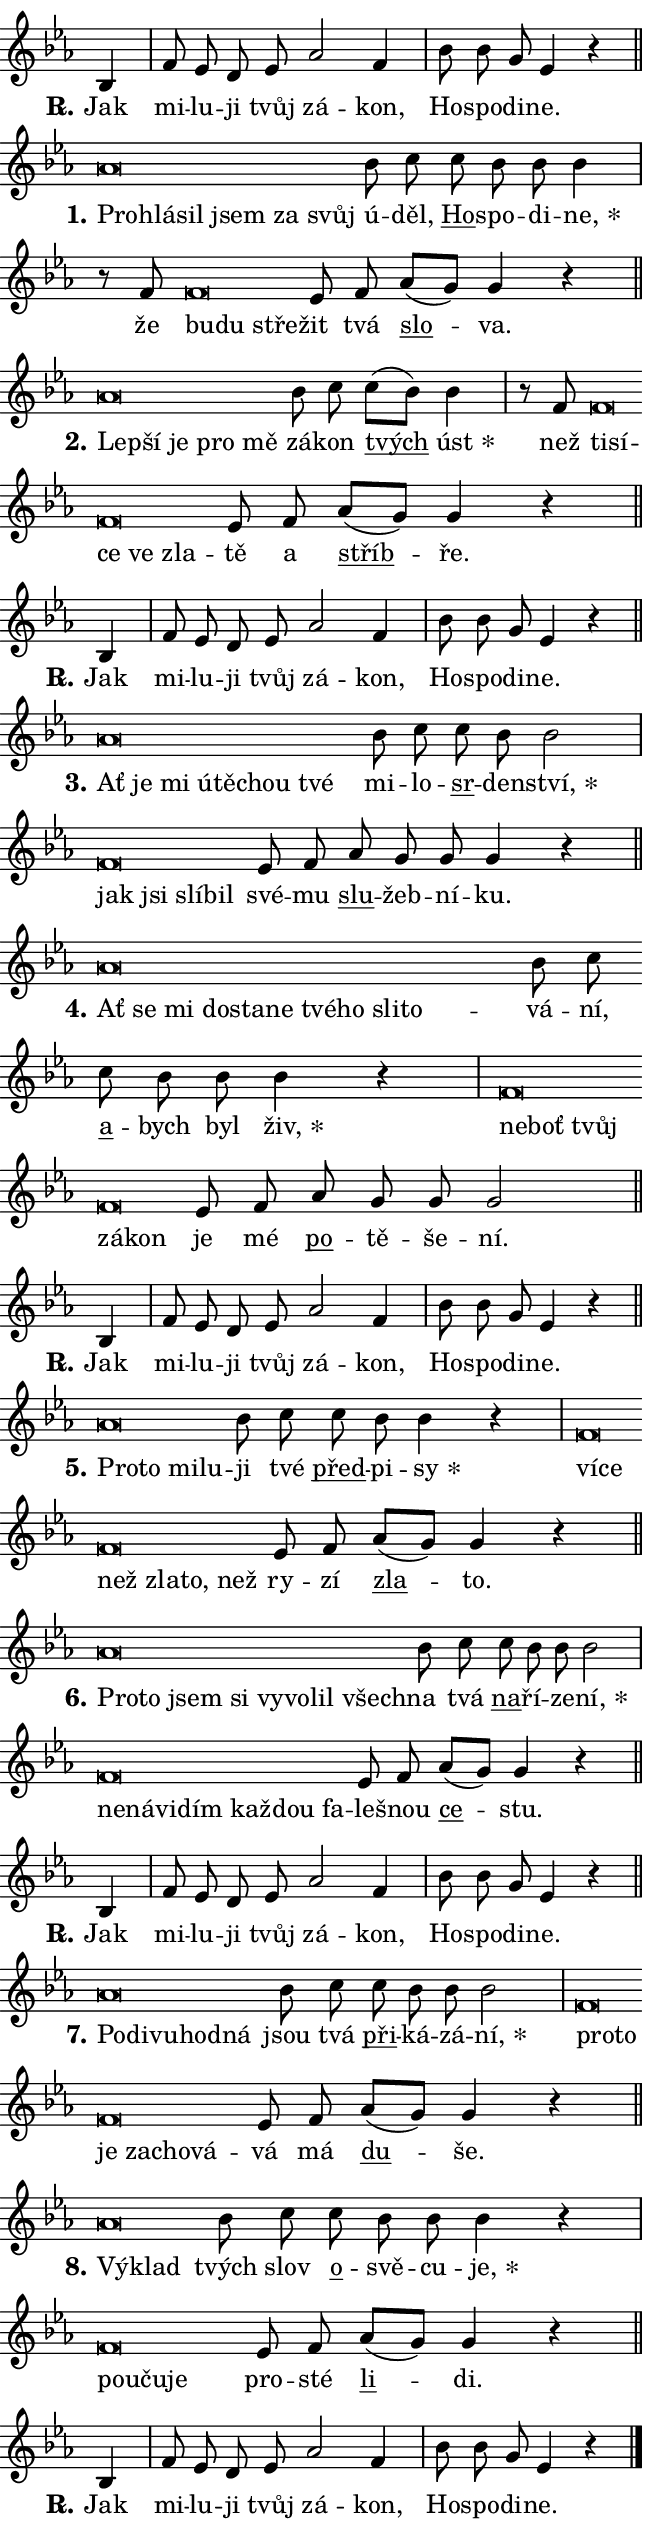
\version "2.24.0"
\header { tagline = "" }
\paper {
  indent = 0\cm
  top-margin = 0\cm
  right-margin = 0.13\cm % to fit lyric hyphens
  bottom-margin = 0\cm
  left-margin = 0\cm
  paper-width = 11\cm
  page-breaking = #ly:one-page-breaking
  system-system-spacing.basic-distance = #11
  score-system-spacing.basic-distance = #11
  ragged-last = ##f
}


%% Author: Thomas Morley
%% https://lists.gnu.org/archive/html/lilypond-user/2020-05/msg00002.html
#(define (line-position grob)
"Returns position of @var[grob} in current system:
   @code{'start}, if at first time-step
   @code{'end}, if at last time-step
   @code{'middle} otherwise
"
  (let* ((col (ly:item-get-column grob))
         (ln (ly:grob-object col 'left-neighbor))
         (rn (ly:grob-object col 'right-neighbor))
         (col-to-check-left (if (ly:grob? ln) ln col))
         (col-to-check-right (if (ly:grob? rn) rn col))
         (break-dir-left
           (and
             (ly:grob-property col-to-check-left 'non-musical #f)
             (ly:item-break-dir col-to-check-left)))
         (break-dir-right
           (and
             (ly:grob-property col-to-check-right 'non-musical #f)
             (ly:item-break-dir col-to-check-right))))
        (cond ((eqv? 1 break-dir-left) 'start)
              ((eqv? -1 break-dir-right) 'end)
              (else 'middle))))

#(define (tranparent-at-line-position vctor)
  (lambda (grob)
  "Relying on @code{line-position} select the relevant enry from @var{vctor}.
Used to determine transparency,"
    (case (line-position grob)
      ((end) (not (vector-ref vctor 0)))
      ((middle) (not (vector-ref vctor 1)))
      ((start) (not (vector-ref vctor 2))))))

noteHeadBreakVisibility =
#(define-music-function (break-visibility)(vector?)
"Makes @code{NoteHead}s transparent relying on @var{break-visibility}"
#{
  \override NoteHead.transparent =
    #(tranparent-at-line-position break-visibility)
#})

#(define delete-ledgers-for-transparent-note-heads
  (lambda (grob)
    "Reads whether a @code{NoteHead} is transparent.
If so this @code{NoteHead} is removed from @code{'note-heads} from
@var{grob}, which is supposed to be @code{LedgerLineSpanner}.
As a result ledgers are not printed for this @code{NoteHead}"
    (let* ((nhds-array (ly:grob-object grob 'note-heads))
           (nhds-list
             (if (ly:grob-array? nhds-array)
                 (ly:grob-array->list nhds-array)
                 '()))
           ;; Relies on the transparent-property being done before
           ;; Staff.LedgerLineSpanner.after-line-breaking is executed.
           ;; This is fragile ...
           (to-keep
             (remove
               (lambda (nhd)
                 (ly:grob-property nhd 'transparent #f))
               nhds-list)))
      ;; TODO find a better method to iterate over grob-arrays, similiar
      ;; to filter/remove etc for lists
      ;; For now rebuilt from scratch
      (set! (ly:grob-object grob 'note-heads)  '())
      (for-each
        (lambda (nhd)
          (ly:pointer-group-interface::add-grob grob 'note-heads nhd))
        to-keep))))

squashNotes = {
  \override NoteHead.X-extent = #'(-0.2 . 0.2)
  \override NoteHead.Y-extent = #'(-0.75 . 0)
  \override NoteHead.stencil =
    #(lambda (grob)
       (let ((pos (ly:grob-property grob 'staff-position)))
         (begin
           (if (< pos -7) (display "ERROR: Lower brevis then expected\n") (display ""))
           (if (<= pos -6) ly:text-interface::print ly:note-head::print))))
}
unSquashNotes = {
  \revert NoteHead.X-extent
  \revert NoteHead.Y-extent
  \revert NoteHead.stencil
}

hideNotes = \noteHeadBreakVisibility #begin-of-line-visible
unHideNotes = \noteHeadBreakVisibility #all-visible

% work-around for resetting accidentals
% https://lilypond.org/doc/v2.23/Documentation/notation/displaying-rhythms#unmetered-music
cadenzaMeasure = {
  \cadenzaOff
  \partial 1024 s1024
  \cadenzaOn
}

#(define-markup-command (accent layout props text) (markup?)
  "Underline accented syllable"
  (interpret-markup layout props
    #{\markup \override #'(offset . 4.3) \underline { #text }#}))

responsum = \markup \concat {
  "R" \hspace #-1.05 \path #0.1 #'((moveto 0 0.07) (lineto 0.9 0.8)) \hspace #0.05 "."
}

spaceSize = #0.6828661417322834 % exact space size for TeX Gyre Schola

\layout {
  \context {
    \Staff
    \remove "Time_signature_engraver"
    \override LedgerLineSpanner.after-line-breaking = #delete-ledgers-for-transparent-note-heads
  }
  \context {
    \Lyrics {
      \override LyricSpace.minimum-distance = \spaceSize
      \override LyricText.font-name = #"TeX Gyre Schola"
      \override LyricText.font-size = 1
      \override StanzaNumber.font-name = #"TeX Gyre Schola Bold"
      \override StanzaNumber.font-size = 1
    }
  }
  \context {
    \Score 
    \override NoteHead.text =
      #(lambda (grob) 
        (let ((pos (ly:grob-property grob 'staff-position)))
          #{\markup {
            \combine
              \halign #-0.55 \raise #(if (= pos -6) 0 0.5) \override #'(thickness . 2) \draw-line #'(3.2 . 0)
              \musicglyph "noteheads.sM1"
          }#}))
  }
}

% magnetic-lyrics.ily
%
%   written by
%     Jean Abou Samra <jean@abou-samra.fr>
%     Werner Lemberg <wl@gnu.org>
%
%   adapted by
%     Jiri Hon <jiri.hon@gmail.com>
%
% Version 2022-Apr-15

% https://www.mail-archive.com/lilypond-user@gnu.org/msg149350.html

#(define (Left_hyphen_pointer_engraver context)
   "Collect syllable-hyphen-syllable occurrences in lyrics and store
them in properties.  This engraver only looks to the left.  For
example, if the lyrics input is @code{foo -- bar}, it does the
following.

@itemize @bullet
@item
Set the @code{text} property of the @code{LyricHyphen} grob between
@q{foo} and @q{bar} to @code{foo}.

@item
Set the @code{left-hyphen} property of the @code{LyricText} grob with
text @q{foo} to the @code{LyricHyphen} grob between @q{foo} and
@q{bar}.
@end itemize

Use this auxiliary engraver in combination with the
@code{lyric-@/text::@/apply-@/magnetic-@/offset!} hook."
   (let ((hyphen #f)
         (text #f))
     (make-engraver
      (acknowledgers
       ((lyric-syllable-interface engraver grob source-engraver)
        (set! text grob)))
      (end-acknowledgers
       ((lyric-hyphen-interface engraver grob source-engraver)
        ;(when (not (grob::has-interface grob 'lyric-space-interface))
          (set! hyphen grob)));)
      ((stop-translation-timestep engraver)
       (when (and text hyphen)
         (ly:grob-set-object! text 'left-hyphen hyphen))
       (set! text #f)
       (set! hyphen #f)))))

#(define (lyric-text::apply-magnetic-offset! grob)
   "If the space between two syllables is less than the value in
property @code{LyricText@/.details@/.squash-threshold}, move the right
syllable to the left so that it gets concatenated with the left
syllable.

Use this function as a hook for
@code{LyricText@/.after-@/line-@/breaking} if the
@code{Left_@/hyphen_@/pointer_@/engraver} is active."
   (let ((hyphen (ly:grob-object grob 'left-hyphen #f)))
     (when hyphen
       (let ((left-text (ly:spanner-bound hyphen LEFT)))
         (when (grob::has-interface left-text 'lyric-syllable-interface)
           (let* ((common (ly:grob-common-refpoint grob left-text X))
                  (this-x-ext (ly:grob-extent grob common X))
                  (left-x-ext
                   (begin
                     ;; Trigger magnetism for left-text.
                     (ly:grob-property left-text 'after-line-breaking)
                     (ly:grob-extent left-text common X)))
                  ;; `delta` is the gap width between two syllables.
                  (delta (- (interval-start this-x-ext)
                            (interval-end left-x-ext)))
                  (details (ly:grob-property grob 'details))
                  (threshold (assoc-get 'squash-threshold details 0.2)))
             (when (< delta threshold)
               (let* (;; We have to manipulate the input text so that
                      ;; ligatures crossing syllable boundaries are not
                      ;; disabled.  For languages based on the Latin
                      ;; script this is essentially a beautification.
                      ;; However, for non-Western scripts it can be a
                      ;; necessity.
                      (lt (ly:grob-property left-text 'text))
                      (rt (ly:grob-property grob 'text))
                      (is-space (grob::has-interface hyphen 'lyric-space-interface))
                      (space (if is-space " " ""))
                      (extra-delta (if is-space spaceSize 0))
                      ;; Append new syllable.
                      (ltrt-space (if (and (string? lt) (string? rt))
                                (string-append lt space rt)
                                (make-concat-markup (list lt space rt))))
                      ;; Right-align `ltrt` to the right side.
                      (ltrt-space-markup (grob-interpret-markup
                               grob
                               (make-translate-markup
                                (cons (interval-length this-x-ext) 0)
                                (make-right-align-markup ltrt-space)))))
                 (begin
                   ;; Don't print `left-text`.
                   (ly:grob-set-property! left-text 'stencil #f)
                   ;; Set text and stencil (which holds all collected
                   ;; syllables so far) and shift it to the left.
                   (ly:grob-set-property! grob 'text ltrt-space)
                   (ly:grob-set-property! grob 'stencil ltrt-space-markup)
                   (ly:grob-translate-axis! grob (- (- delta extra-delta)) X))))))))))


#(define (lyric-hyphen::displace-bounds-first grob)
   ;; Make very sure this callback isn't triggered too early.
   (let ((left (ly:spanner-bound grob LEFT))
         (right (ly:spanner-bound grob RIGHT)))
     (ly:grob-property left 'after-line-breaking)
     (ly:grob-property right 'after-line-breaking)
     (ly:lyric-hyphen::print grob)))

squashThreshold = #0.4

\layout {
  \context {
    \Lyrics
    \consists #Left_hyphen_pointer_engraver
    \override LyricText.after-line-breaking =
      #lyric-text::apply-magnetic-offset!
    \override LyricHyphen.stencil = #lyric-hyphen::displace-bounds-first
    \override LyricText.details.squash-threshold = \squashThreshold
    \override LyricHyphen.minimum-distance = 0
    \override LyricHyphen.minimum-length = \squashThreshold
  }
}

squashText = \override LyricText.details.squash-threshold = 9999
unSquashText = \override LyricText.details.squash-threshold = \squashThreshold

leftText = \override LyricText.self-alignment-X = #LEFT
unLeftText = \revert LyricText.self-alignment-X

starOffset = #(lambda (grob) 
                (let ((x_offset (ly:self-alignment-interface::aligned-on-x-parent grob)))
                  (if (= x_offset 0) 0 (+ x_offset 1.2))))

star = #(define-music-function (syllable)(string?)
"Append star separator at the end of a syllable"
#{
  \once \override LyricText.X-offset = #starOffset
  \lyricmode { \markup {
    #syllable
    \override #'((font-name . "TeX Gyre Schola Bold")) \hspace #0.2 \lower #0.65 \larger "*"
  } }
#})

starAccent = #(define-music-function (syllable)(string?)
"Append star separator at the end of a syllable and make accent"
#{
  \once \override LyricText.X-offset = #starOffset
  \lyricmode { \markup {
    \accent #syllable
    \override #'((font-name . "TeX Gyre Schola Bold")) \hspace #0.2 \lower #0.65 \larger "*"
  } }
#})

breath = #(define-music-function (syllable)(string?)
"Append breathing indicator at the end of a syllable"
#{
  \lyricmode { \markup { #syllable "+" } }
#})

optionalBreath = #(define-music-function (syllable)(string?)
"Append optional breathing indicator at the end of a syllable"
#{
  \lyricmode { \markup { #syllable "(+)" } }
#})


\score {
    <<
        \new Voice = "melody" { \cadenzaOn \key es \major \relative { bes4 \cadenzaMeasure \bar "|" f'8 es d es as2 f4 \cadenzaMeasure \bar "|" bes8 bes g es4 r \cadenzaMeasure \bar "||" \break } }
        \new Lyrics \lyricsto "melody" { \lyricmode { \set stanza = \responsum
Jak mi -- lu -- ji tvůj zá -- kon, Ho -- spo -- di -- ne. } }
    >>
    \layout {}
}

\score {
    <<
        \new Voice = "melody" { \cadenzaOn \key es \major \relative { \squashNotes as'\breve*1/16 \hideNotes \breve*1/16 \bar "" \breve*1/16 \bar "" \breve*1/16 \bar "" \breve*1/16 \breve*1/16 \bar "" \unHideNotes \unSquashNotes bes8 c \bar "" c bes bes bes4 \cadenzaMeasure \bar "|" r8 f8 \squashNotes f\breve*1/16 \hideNotes \breve*1/16 \breve*1/16 \bar "" \unHideNotes \unSquashNotes es8 f \bar "" as[( g)] g4 r \cadenzaMeasure \bar "||" \break } }
        \new Lyrics \lyricsto "melody" { \lyricmode { \set stanza = "1."
\leftText Pro -- \squashText hlá -- sil jsem za svůj \unLeftText \unSquashText ú -- děl, \markup \accent Ho -- spo -- di -- \star ne, že \leftText bu -- \squashText du stře -- \unLeftText \unSquashText žit tvá \markup \accent slo -- va. } }
    >>
    \layout {}
}

\score {
    <<
        \new Voice = "melody" { \cadenzaOn \key es \major \relative { \squashNotes as'\breve*1/16 \hideNotes \breve*1/16 \bar "" \breve*1/16 \bar "" \breve*1/16 \breve*1/16 \bar "" \unHideNotes \unSquashNotes bes8 c \bar "" c[( bes)] bes4 \cadenzaMeasure \bar "|" r8 f8 \squashNotes f\breve*1/16 \hideNotes \breve*1/16 \bar "" \breve*1/16 \bar "" \breve*1/16 \breve*1/16 \bar "" \unHideNotes \unSquashNotes es8 f \bar "" as[( g)] g4 r \cadenzaMeasure \bar "||" \break } }
        \new Lyrics \lyricsto "melody" { \lyricmode { \set stanza = "2."
\leftText Lep -- \squashText ší je pro mě \unLeftText \unSquashText zá -- kon \markup \accent tvých \star úst než \leftText ti -- \squashText sí -- ce ve zla -- \unLeftText \unSquashText tě a \markup \accent stříb -- ře. } }
    >>
    \layout {}
}

\score {
    <<
        \new Voice = "melody" { \cadenzaOn \key es \major \relative { bes4 \cadenzaMeasure \bar "|" f'8 es d es as2 f4 \cadenzaMeasure \bar "|" bes8 bes g es4 r \cadenzaMeasure \bar "||" \break } }
        \new Lyrics \lyricsto "melody" { \lyricmode { \set stanza = \responsum
Jak mi -- lu -- ji tvůj zá -- kon, Ho -- spo -- di -- ne. } }
    >>
    \layout {}
}

\score {
    <<
        \new Voice = "melody" { \cadenzaOn \key es \major \relative { \squashNotes as'\breve*1/16 \hideNotes \breve*1/16 \bar "" \breve*1/16 \bar "" \breve*1/16 \bar "" \breve*1/16 \bar "" \breve*1/16 \breve*1/16 \bar "" \unHideNotes \unSquashNotes bes8 c \bar "" c bes bes2 \cadenzaMeasure \bar "|" \squashNotes f\breve*1/16 \hideNotes \breve*1/16 \bar "" \breve*1/16 \breve*1/16 \bar "" \unHideNotes \unSquashNotes es8 f \bar "" as g g g4 r \cadenzaMeasure \bar "||" \break } }
        \new Lyrics \lyricsto "melody" { \lyricmode { \set stanza = "3."
\leftText Ať \squashText je mi ú -- tě -- chou tvé \unLeftText \unSquashText mi -- lo -- \markup \accent sr -- den -- \star ství, \leftText jak \squashText jsi slí -- bil \unLeftText \unSquashText své -- mu \markup \accent slu -- žeb -- ní -- ku. } }
    >>
    \layout {}
}

\score {
    <<
        \new Voice = "melody" { \cadenzaOn \key es \major \relative { \squashNotes as'\breve*1/16 \hideNotes \breve*1/16 \bar "" \breve*1/16 \bar "" \breve*1/16 \bar "" \breve*1/16 \bar "" \breve*1/16 \bar "" \breve*1/16 \bar "" \breve*1/16 \bar "" \breve*1/16 \breve*1/16 \bar "" \unHideNotes \unSquashNotes bes8 c \bar "" c bes bes bes4 r \cadenzaMeasure \bar "|" \squashNotes f\breve*1/16 \hideNotes \breve*1/16 \bar "" \breve*1/16 \bar "" \breve*1/16 \breve*1/16 \bar "" \unHideNotes \unSquashNotes es8 f \bar "" as g g g2 \cadenzaMeasure \bar "||" \break } }
        \new Lyrics \lyricsto "melody" { \lyricmode { \set stanza = "4."
\leftText Ať \squashText se mi do -- sta -- ne tvé -- ho sli -- to -- \unLeftText \unSquashText vá -- ní, \markup \accent a -- bych byl \star živ, \leftText ne -- \squashText boť tvůj zá -- kon \unLeftText \unSquashText je mé \markup \accent po -- tě -- še -- ní. } }
    >>
    \layout {}
}

\score {
    <<
        \new Voice = "melody" { \cadenzaOn \key es \major \relative { bes4 \cadenzaMeasure \bar "|" f'8 es d es as2 f4 \cadenzaMeasure \bar "|" bes8 bes g es4 r \cadenzaMeasure \bar "||" \break } }
        \new Lyrics \lyricsto "melody" { \lyricmode { \set stanza = \responsum
Jak mi -- lu -- ji tvůj zá -- kon, Ho -- spo -- di -- ne. } }
    >>
    \layout {}
}

\score {
    <<
        \new Voice = "melody" { \cadenzaOn \key es \major \relative { \squashNotes as'\breve*1/16 \hideNotes \breve*1/16 \bar "" \breve*1/16 \breve*1/16 \bar "" \unHideNotes \unSquashNotes bes8 c \bar "" c bes bes4 r \cadenzaMeasure \bar "|" \squashNotes f\breve*1/16 \hideNotes \breve*1/16 \bar "" \breve*1/16 \bar "" \breve*1/16 \bar "" \breve*1/16 \breve*1/16 \bar "" \unHideNotes \unSquashNotes es8 f \bar "" as[( g)] g4 r \cadenzaMeasure \bar "||" \break } }
        \new Lyrics \lyricsto "melody" { \lyricmode { \set stanza = "5."
\leftText Pro -- \squashText to mi -- lu -- \unLeftText \unSquashText ji tvé \markup \accent před -- pi -- \star sy \leftText ví -- \squashText ce než zla -- to, než \unLeftText \unSquashText ry -- zí \markup \accent zla -- to. } }
    >>
    \layout {}
}

\score {
    <<
        \new Voice = "melody" { \cadenzaOn \key es \major \relative { \squashNotes as'\breve*1/16 \hideNotes \breve*1/16 \bar "" \breve*1/16 \bar "" \breve*1/16 \bar "" \breve*1/16 \bar "" \breve*1/16 \bar "" \breve*1/16 \breve*1/16 \bar "" \unHideNotes \unSquashNotes bes8 c \bar "" c bes bes bes2 \cadenzaMeasure \bar "|" \squashNotes f\breve*1/16 \hideNotes \breve*1/16 \bar "" \breve*1/16 \bar "" \breve*1/16 \bar "" \breve*1/16 \bar "" \breve*1/16 \breve*1/16 \bar "" \unHideNotes \unSquashNotes es8 f \bar "" as[( g)] g4 r \cadenzaMeasure \bar "||" \break } }
        \new Lyrics \lyricsto "melody" { \lyricmode { \set stanza = "6."
\leftText Pro -- \squashText to jsem si vy -- vo -- lil všech -- \unLeftText \unSquashText na tvá \markup \accent na -- ří -- ze -- \star ní, \leftText ne -- \squashText ná -- vi -- dím kaž -- dou fa -- \unLeftText \unSquashText le -- šnou \markup \accent ce -- stu. } }
    >>
    \layout {}
}

\score {
    <<
        \new Voice = "melody" { \cadenzaOn \key es \major \relative { bes4 \cadenzaMeasure \bar "|" f'8 es d es as2 f4 \cadenzaMeasure \bar "|" bes8 bes g es4 r \cadenzaMeasure \bar "||" \break } }
        \new Lyrics \lyricsto "melody" { \lyricmode { \set stanza = \responsum
Jak mi -- lu -- ji tvůj zá -- kon, Ho -- spo -- di -- ne. } }
    >>
    \layout {}
}

\score {
    <<
        \new Voice = "melody" { \cadenzaOn \key es \major \relative { \squashNotes as'\breve*1/16 \hideNotes \breve*1/16 \bar "" \breve*1/16 \bar "" \breve*1/16 \breve*1/16 \bar "" \unHideNotes \unSquashNotes bes8 c \bar "" c bes bes bes2 \cadenzaMeasure \bar "|" \squashNotes f\breve*1/16 \hideNotes \breve*1/16 \bar "" \breve*1/16 \bar "" \breve*1/16 \bar "" \breve*1/16 \breve*1/16 \bar "" \unHideNotes \unSquashNotes es8 f \bar "" as[( g)] g4 r \cadenzaMeasure \bar "||" \break } }
        \new Lyrics \lyricsto "melody" { \lyricmode { \set stanza = "7."
\leftText Po -- \squashText di -- vu -- hod -- ná \unLeftText \unSquashText jsou tvá \markup \accent při -- ká -- zá -- \star ní, \leftText pro -- \squashText to je za -- cho -- vá -- \unLeftText \unSquashText vá má \markup \accent du -- še. } }
    >>
    \layout {}
}

\score {
    <<
        \new Voice = "melody" { \cadenzaOn \key es \major \relative { \squashNotes as'\breve*1/16 \hideNotes \breve*1/16 \bar "" \unHideNotes \unSquashNotes bes8 c \bar "" c bes bes bes4 r \cadenzaMeasure \bar "|" \squashNotes f\breve*1/16 \hideNotes \breve*1/16 \bar "" \breve*1/16 \breve*1/16 \bar "" \unHideNotes \unSquashNotes es8 f \bar "" as[( g)] g4 r \cadenzaMeasure \bar "||" \break } }
        \new Lyrics \lyricsto "melody" { \lyricmode { \set stanza = "8."
\leftText Vý -- \squashText klad \unLeftText \unSquashText tvých slov \markup \accent o -- svě -- cu -- \star je, \leftText po -- \squashText u -- ču -- je \unLeftText \unSquashText pro -- sté \markup \accent li -- di. } }
    >>
    \layout {}
}

\score {
    <<
        \new Voice = "melody" { \cadenzaOn \key es \major \relative { bes4 \cadenzaMeasure \bar "|" f'8 es d es as2 f4 \cadenzaMeasure \bar "|" bes8 bes g es4 r \cadenzaMeasure \bar "||" \break } \bar "|." }
        \new Lyrics \lyricsto "melody" { \lyricmode { \set stanza = \responsum
Jak mi -- lu -- ji tvůj zá -- kon, Ho -- spo -- di -- ne. } }
    >>
    \layout {}
}
